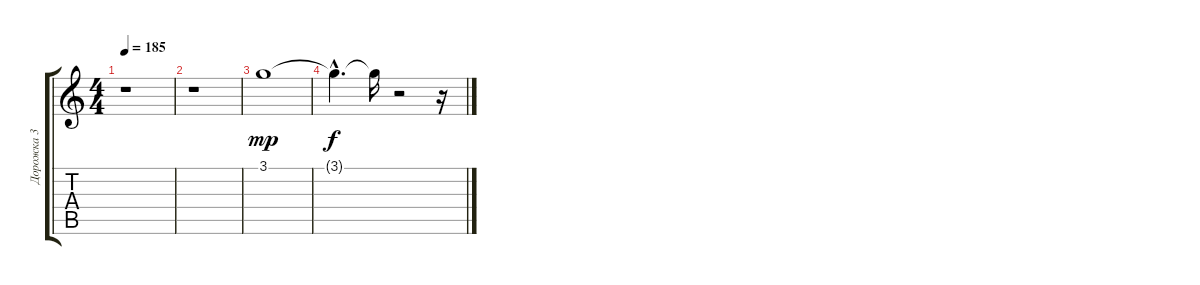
\track ("Дорожка 3" "Дорожка 3") {instrument distortionguitar}
\staff {score tabs}
\tuning (E4 B3 G3 D3 A2 E2) {hide}
\ts (4 4)
\tempo 185
\clef g2
\ks c
r.1{dy mp} |
r.1 |
3.1.1 |
3.1{hac t}.4{d dy f} 3.1{t}.16 r.2 r.16
